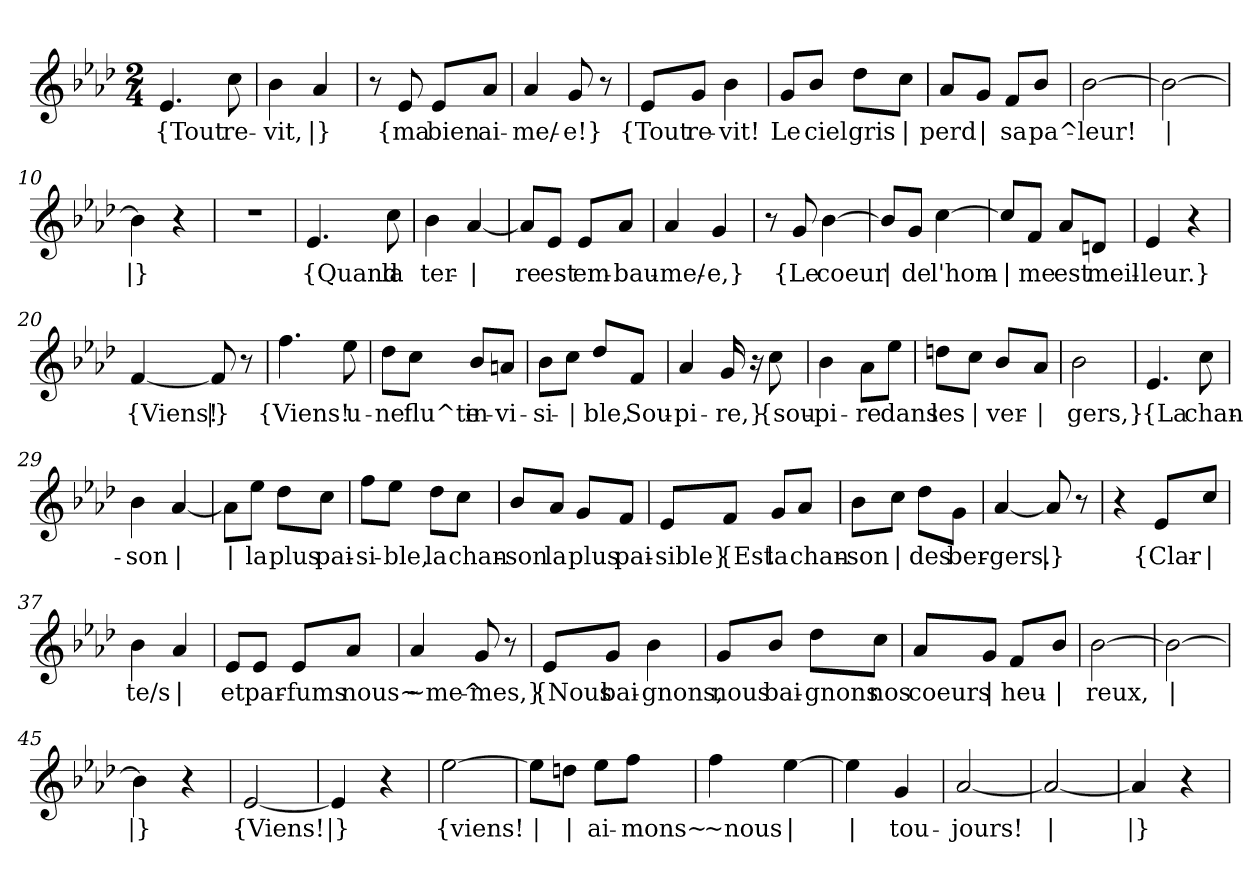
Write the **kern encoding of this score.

**kern	**text
*part1	*part1
*staff1	*staff1
*clefG2	*
*k[b-e-a-d-]	*
*M2/4	*
=1	=1
!	!LO:LY:b
4.e-/	{Tout
!	!LO:LY:b
8cc\	re-
=2	=2
!	!LO:LY:b
4b-\	-vit,
!	!LO:LY:b
4a-/	|}
=3	=3
8r	.
!	!LO:LY:b
8e-/	{ma
!	!LO:LY:b
8e-/L	bien
!	!LO:LY:b
8a-/J	ai-
=4	=4
!	!LO:LY:b
4a-/	me/-
!	!LO:LY:b
8g/	-e!}
8r	.
=5	=5
!	!LO:LY:b
8e-/L	{Tout
!	!LO:LY:b
8g/J	re-
!	!LO:LY:b
4b-\	vit!
=6	=6
!	!LO:LY:b
8g/L	Le
!	!LO:LY:b
8b-/J	ciel
!	!LO:LY:b
8dd-\L	gris
!	!LO:LY:b
8cc\J	|
=7	=7
!	!LO:LY:b
8a-/L	perd
!	!LO:LY:b
8g/J	|
!	!LO:LY:b
8f/L	sa
!	!LO:LY:b
8b-/J	pa^-
=8	=8
!	!LO:LY:b
[2b-\	-leur!
=9	=9
!	!LO:LY:b
2b-\_	|
!!LO:LB:g=z
=10	=10
!	!LO:LY:b
4b-\]	|}
4r	.
=11	=11
2r	.
=12	=12
!	!LO:LY:b
4.e-/	{Quand
!	!LO:LY:b
8cc\	la
=13	=13
!	!LO:LY:b
4b-\	ter-
!	!LO:LY:b
[4a-/	|
=14	=14
!	!LO:LY:b
8a-/L]	-re
!	!LO:LY:b
8e-/J	est
!	!LO:LY:b
8e-/L	em-
!	!LO:LY:b
8a-/J	-bau-
=15	=15
!	!LO:LY:b
4a-/	-me/-
!	!LO:LY:b
4g/	-e,}
=16	=16
8r	.
!	!LO:LY:b
8g/	{Le
!	!LO:LY:b
[4b-\	coeur
=17	=17
!	!LO:LY:b
8b-/L]	|
!	!LO:LY:b
8g/J	de
!	!LO:LY:b
[4cc\	l'hom-
=18	=18
!	!LO:LY:b
8cc/L]	|
!	!LO:LY:b
8f/J	-me
!	!LO:LY:b
8a-/L	est
!	!LO:LY:b
8dn/J	meil-
!!LO:LB:g=z
=19	=19
!	!LO:LY:b
4e-/	-leur.}
4r	.
=20	=20
!	!LO:LY:b
[4f/	{Viens!
!	!LO:LY:b
8f/]	|}
8r	.
=21	=21
!	!LO:LY:b
4.ff\	{Viens!
!	!LO:LY:b
8ee-\	u-
=22	=22
!	!LO:LY:b
8dd-\L	-ne
!	!LO:LY:b
8cc\J	flu^te
!	!LO:LY:b
8b-/L	in-
!	!LO:LY:b
8an/J	-vi-
=23	=23
!	!LO:LY:b
8b-\L	-si-
!	!LO:LY:b
8cc\J	|
!	!LO:LY:b
8dd-/L	-ble,
!	!LO:LY:b
8f/J	Sou-
=24	=24
!	!LO:LY:b
4a-/	-pi-
!	!LO:LY:b
16g/	-re,}
16r	.
!	!LO:LY:b
8cc\	{sou-
=25	=25
!	!LO:LY:b
4b-\	-pi-
!	!LO:LY:b
8a-\L	-re
!	!LO:LY:b
8ee-\J	dans
!!LO:LB:g=z
=26	=26
!	!LO:LY:b
8ddn\L	les
!	!LO:LY:b
8cc\J	|
!	!LO:LY:b
8b-/L	ver-
!	!LO:LY:b
8a-/J	|
=27	=27
!	!LO:LY:b
2b-\	-gers,}
=28	=28
!	!LO:LY:b
4.e-/	{La
!	!LO:LY:b
8cc\	chan-
=29	=29
!	!LO:LY:b
4b-\	-son
!	!LO:LY:b
[4a-/	|
=30	=30
!	!LO:LY:b
8a-\L]	|
!	!LO:LY:b
8ee-\J	la
!	!LO:LY:b
8dd-\L	plus
!	!LO:LY:b
8cc\J	pai-
=31	=31
!	!LO:LY:b
8ff\L	-si-
!	!LO:LY:b
8ee-\J	-ble,
!	!LO:LY:b
8dd-\L	la
!	!LO:LY:b
8cc\J	chan-
=32	=32
!	!LO:LY:b
8b-/L	-son
!	!LO:LY:b
8a-/J	la
!	!LO:LY:b
8g/L	plus
!	!LO:LY:b
8f/J	pai-
!!LO:LB:g=z
=33	=33
!	!LO:LY:b
8e-/L	-sible}
!	!LO:LY:b
8f/J	{Est
!	!LO:LY:b
8g/L	la
!	!LO:LY:b
8a-/J	chan-
=34	=34
!	!LO:LY:b
8b-\L	-son
!	!LO:LY:b
8cc\J	|
!	!LO:LY:b
8dd-\L	des
!	!LO:LY:b
8g\J	ber-
=35	=35
!	!LO:LY:b
[4a-/	-gers.
!	!LO:LY:b
8a-/]	|}
8r	.
=36	=36
4r	.
!	!LO:LY:b
8e-/L	{Clar-
!	!LO:LY:b
8cc/J	|
=37	=37
!	!LO:LY:b
4b-\	-te/s
!	!LO:LY:b
4a-/	|
=38	=38
!	!LO:LY:b
8e-/L	et
!	!LO:LY:b
8e-/J	par-
!	!LO:LY:b
8e-/L	-fums
!	!LO:LY:b
8a-/J	nous~
=39	=39
!	!LO:LY:b
4a-/	~me^-
!	!LO:LY:b
8g/	-mes,}
8r	.
!!LO:LB:g=z
=40	=40
!	!LO:LY:b
8e-/L	{Nous
!	!LO:LY:b
8g/J	bai-
!	!LO:LY:b
4b-\	-gnons,
=41	=41
!	!LO:LY:b
8g/L	nous
!	!LO:LY:b
8b-/J	bai-
!	!LO:LY:b
8dd-\L	-gnons
!	!LO:LY:b
8cc\J	nos
=42	=42
!	!LO:LY:b
8a-/L	coeurs
!	!LO:LY:b
8g/J	|
!	!LO:LY:b
8f/L	heu-
!	!LO:LY:b
8b-/J	|
=43	=43
!	!LO:LY:b
[2b-\	-reux,
=44	=44
!	!LO:LY:b
2b-\_	|
=45	=45
!	!LO:LY:b
4b-\]	|}
4r	.
=46	=46
!	!LO:LY:b
[2e-/	{Viens!
=47	=47
!	!LO:LY:b
4e-/]	|}
4r	.
=48	=48
!	!LO:LY:b
[2ee-\	{viens!
!!LO:LB:g=z
=49	=49
!	!LO:LY:b
8ee-\L]	|
!	!LO:LY:b
8ddn\J	|
!	!LO:LY:b
8ee-\L	ai-
!	!LO:LY:b
8ff\J	-mons~
=50	=50
!	!LO:LY:b
4ff\	~nous
!	!LO:LY:b
[4ee-\	|
=51	=51
!	!LO:LY:b
4ee-\]	|
!	!LO:LY:b
4g/	tou-
=52	=52
!	!LO:LY:b
[2a-/	-jours!
=53	=53
!	!LO:LY:b
2a-/_	|
=54	=54
!	!LO:LY:b
4a-/]	|}
4r	.
=	=
*-	*-
